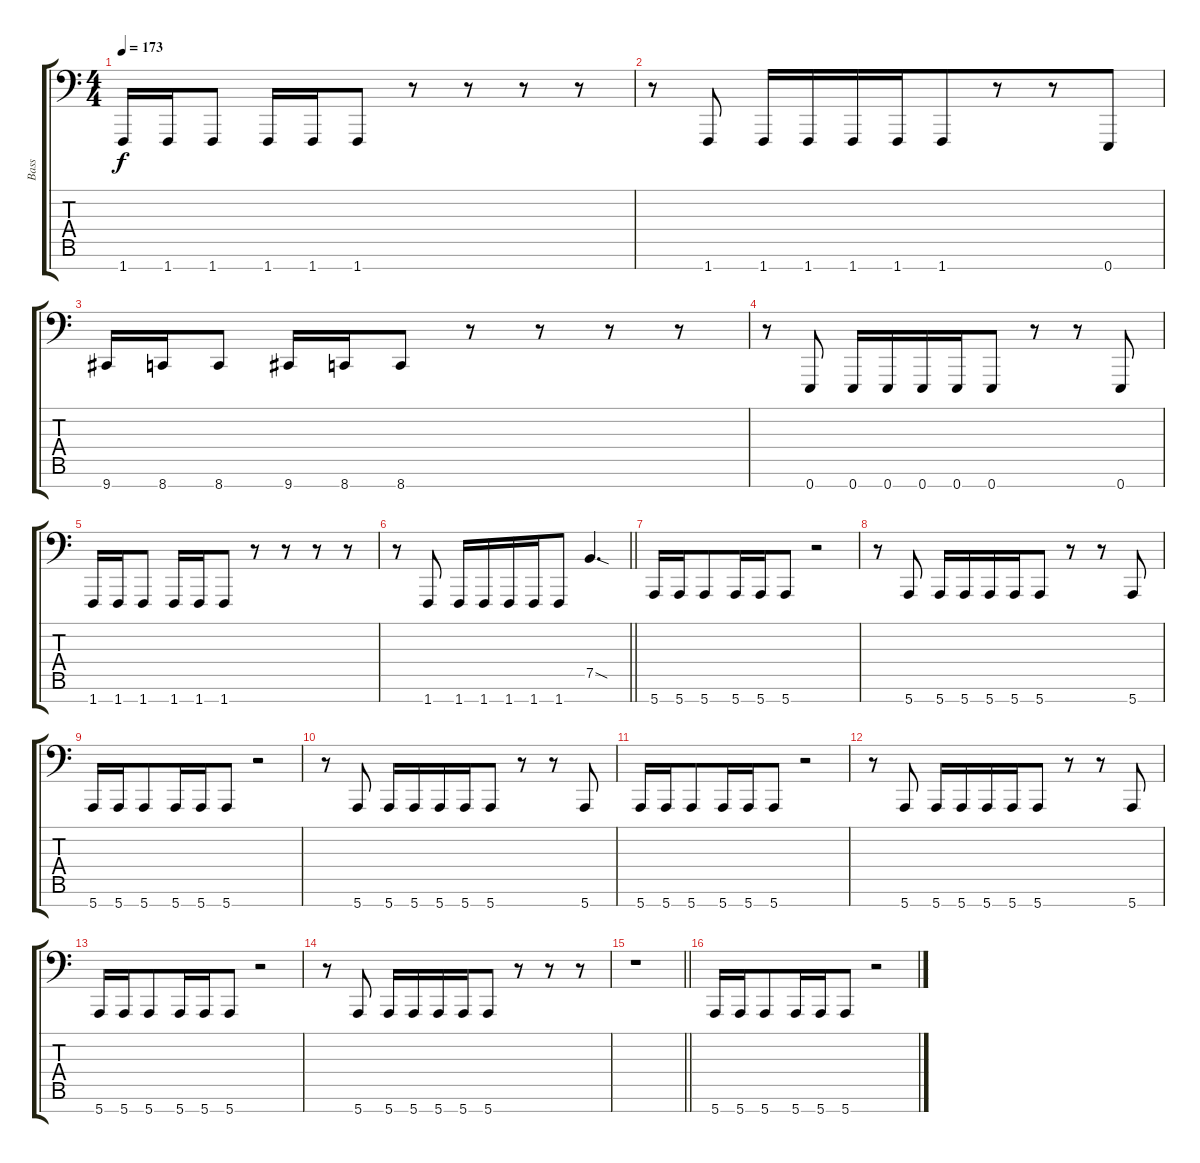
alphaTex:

\track ("Bass" "Bass") {instrument electricbassfinger}
\staff {score tabs}
\tuning (B2 Gb2 E2 B1 E1 B0 E0) {hide}
\ts (4 4)
\tempo 173
\clef f4
\ks c
1.7.16{dy f beam merge} 1.7.16 1.7.8 1.7.16 1.7.16 1.7.8 r.8 r.8 r.8 r.8 |
r.8 1.7.8 1.7.16 1.7.16{beam merge} 1.7.16 1.7.16{beam merge} 1.7.8{beam merge} r.8 r.8{beam merge} 0.7.8 |
9.7.16{beam merge} 8.7.16 8.7.8 9.7.16 8.7.16 8.7.8 r.8 r.8{beam merge} r.8 r.8 |
r.8 0.7.8 0.7.16 0.7.16 0.7.16{beam merge} 0.7.16{beam merge} 0.7.8 r.8 r.8 0.7.8 |
1.7.16{beam merge} 1.7.16 1.7.8 1.7.16 1.7.16 1.7.8 r.8 r.8 r.8 r.8 |
\barLineRight lightlight
r.8 1.7.8 1.7.16 1.7.16{beam merge} 1.7.16 1.7.16{beam merge} 1.7.8{beam merge} 7.5{sod}.4{d} |
\section ("" "")
5.7.16 5.7.16 5.7.8{beam merge} 5.7.16 5.7.16{beam merge} 5.7.8 r.2 |
r.8 5.7.8 5.7.16 5.7.16{beam merge} 5.7.16 5.7.16{beam merge} 5.7.8 r.8{beam merge} r.8 5.7.8 |
5.7.16 5.7.16 5.7.8{beam merge} 5.7.16 5.7.16{beam merge} 5.7.8 r.2 |
r.8 5.7.8 5.7.16 5.7.16{beam merge} 5.7.16 5.7.16{beam merge} 5.7.8 r.8{beam merge} r.8 5.7.8 |
5.7.16 5.7.16 5.7.8{beam merge} 5.7.16 5.7.16{beam merge} 5.7.8 r.2 |
r.8 5.7.8 5.7.16 5.7.16{beam merge} 5.7.16 5.7.16{beam merge} 5.7.8 r.8{beam merge} r.8 5.7.8 |
5.7.16 5.7.16 5.7.8{beam merge} 5.7.16 5.7.16{beam merge} 5.7.8 r.2 |
r.8 5.7.8 5.7.16 5.7.16{beam merge} 5.7.16 5.7.16{beam merge} 5.7.8 r.8{beam merge} r.8 r.8 |
\barLineRight lightlight
r.1 |
\section ("" "")
5.7.16 5.7.16 5.7.8{beam merge} 5.7.16 5.7.16{beam merge} 5.7.8 r.2
